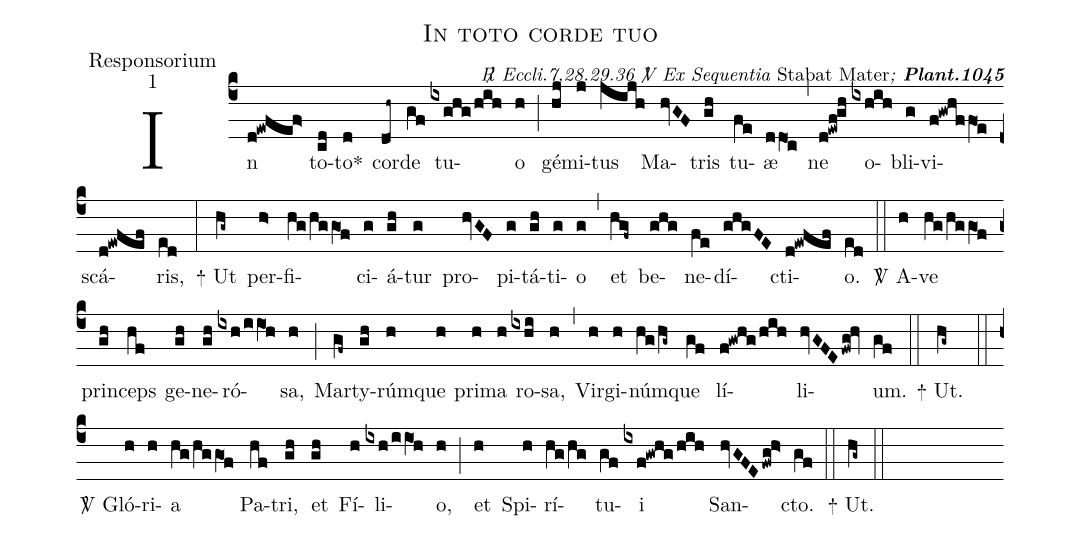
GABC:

name:In toto corde tuo;
office-part:Responsorium;
mode:1;
commentary:{\itshape\mdseries \Rbar\ Eccli.7,28.29.36  \Vbar\  Ex Sequentia {\upshape Stabat Mater};\/} {\bfseries Plant.1045};
%%
(c4) In(d!ewfef>) to(cd)to<sp>*</sp>(d) cor(dh~)de(gf) tu(ixghg/hih)o(h) (;)
gé(hj)mi(j)tus(jijh) Ma(hvGF)tris(gh) tu(fe)æ(ddO1c) (,)
ne(d!ewf!gh) o(ixhih)bli(g)vi(f!gwhffO1e)scá(d!ewfef)ris,(ed) (:)
<sp>+</sp> Ut(hg~) per(h>)fi(hg/hggO1f)ci(g)á(gh)tur(g) pro(hvGF)pi(g)tá(gh)ti(g)o(g) (,)
et(hgf~) be(ghg)ne(fe)dí(ghgFE)cti(d!ewfef)o.(ed) (::)
<sp>V/</sp> A(h)ve(hg/hggO1f) prin(gh)ceps(hf) ge(gh)ne(gh)ró(ixh/iiO1h)sa,(h) (;)
Mar(gf~)ty(gh)rúm(h)que(h) pri(h)ma(h) ro(ixhi)sa,(h) (,)
Vir(h)gi(h)núm(hg/hg~)que(gf) lí(f!gwhg/hih)li(hvGFEfwg!hv)um.(gf) (::)
<sp>+</sp> Ut.(hg~) (::)
<sp>V/</sp> Gló(h)ri(h)a(hg/hggO1f) Pa(hf)tri,(gh) et(gh) Fí(h)li(ixh/iiO1!h)o,(h) (;)
et(h) Spi(h)rí(hg/hg)tu(gf)i(ixf!gwhg/hih) San(hvGFEfwg!h>)cto.(gf) (::)
<sp>+</sp> Ut.(hg~)  (::)
